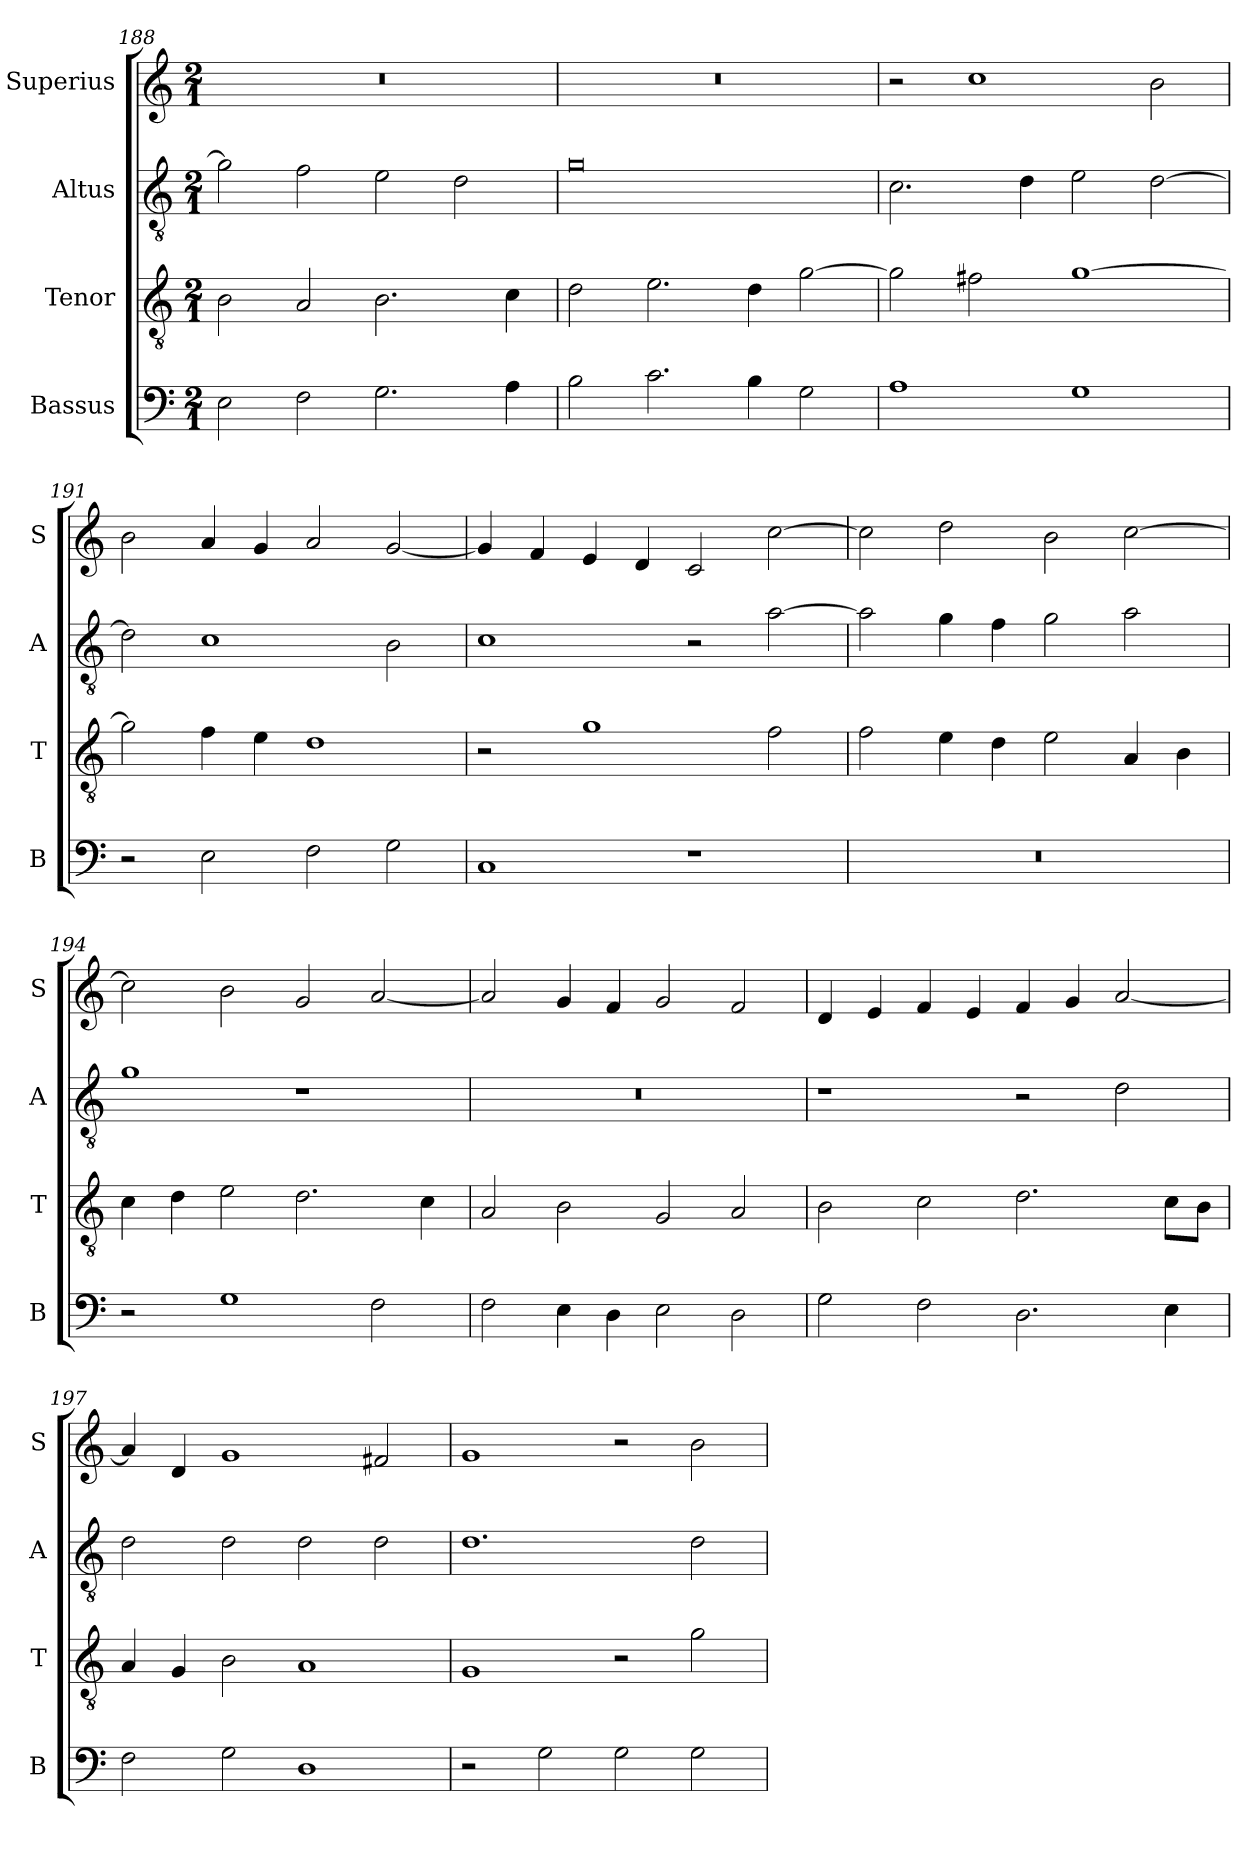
**kern	**kern	**kern	**kern
*part4	*part3	*part2	*part1
*staff4	*staff3	*staff2	*staff1
*I"Bassus	*I"Tenor	*I"Altus	*I"Superius
*I'B	*I'T	*I'A	*I'S
*clefF4	*clefGv2	*clefGv2	*clefG2
*k[]	*k[]	*k[]	*k[]
*M2/1	*M2/1	*M2/1	*M2/1
=188	=188	=188	=188
2E\	2B\	2g\]	0r
2F\	2A/	2f\	.
2.G\	2.B\	2e\	.
.	.	2d\	.
4A\	4c\	.	.
=189	=189	=189	=189
2B\	2d\	0g	0r
2.c\	2.e\	.	.
4B\	4d\	.	.
2G\	[2g\	.	.
=190	=190	=190	=190
1A	2g\]	2.c\	2r
.	2f#X\	.	1cc
.	.	4d\	.
1G	[1g	2e\	.
.	.	[2d\	2b\
=191	=191	=191	=191
2r	2g\]	2d\]	2b\
2E\	4f\	1c	4a/
.	4e\	.	4g/
2F\	1d	.	2a/
2G\	.	2B\	[2g/
=192	=192	=192	=192
1C	2r	1c	4g/]
.	.	.	4f/
.	1g	.	4e/
.	.	.	4d/
1r	.	2r	2c/
.	2f\	[2a\	[2cc\
=193	=193	=193	=193
0r	2f\	2a\]	2cc\]
.	4e\	4g\	2dd\
.	4d\	4f\	.
.	2e\	2g\	2b\
.	4A/	2a\	[2cc\
.	4B\	.	.
=194	=194	=194	=194
2r	4c\	1g	2cc\]
.	4d\	.	.
1G	2e\	.	2b\
.	2.d\	1r	2g/
2F\	.	.	[2a/
.	4c\	.	.
=195	=195	=195	=195
2F\	2A/	0r	2a/]
4E\	2B\	.	4g/
4D\	.	.	4f/
2E\	2G/	.	2g/
2D\	2A/	.	2f/
=196	=196	=196	=196
2G\	2B\	1r	4d/
.	.	.	4e/
2F\	2c\	.	4f/
.	.	.	4e/
2.D\	2.d\	2r	4f/
.	.	.	4g/
.	.	2d\	[2a/
4E\	8c\L	.	.
.	8B\J	.	.
=197	=197	=197	=197
2F\	4A/	2d\	4a/]
.	4G/	.	4d/
2G\	2B\	2d\	1g
1D	1A	2d\	.
.	.	2d\	2f#X/
=198	=198	=198	=198
2r	1G	1.d	1g
2G\	.	.	.
2G\	2r	.	2r
2G\	2g\	2d\	2b\
=	=	=	=
*-	*-	*-	*-
